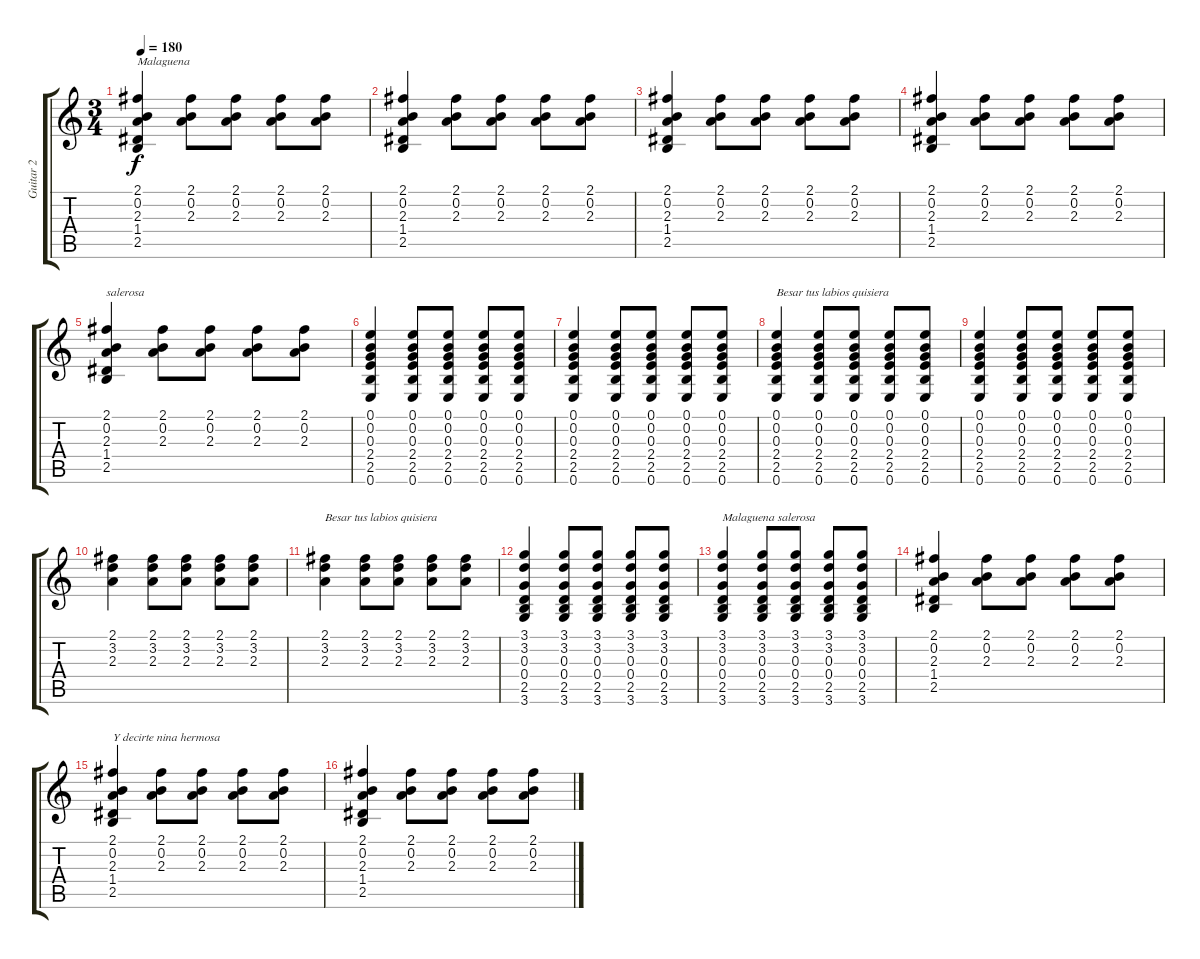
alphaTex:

\track ("Guitar 2" "Guitar 2") {instrument acousticguitarnylon}
\staff {score tabs}
\tuning (E4 B3 G3 D3 A2 E2) {hide}
\ts (3 4)
\tempo 180
\clef g2
\ks c
(2.1 0.2 2.3 1.4 2.5).4{txt "Malaguena" dy f} (2.1 0.2 2.3).8 (2.1 0.2 2.3).8 (2.1 0.2 2.3).8 (2.1 0.2 2.3).8 |
(2.1 0.2 2.3 1.4 2.5).4 (2.1 0.2 2.3).8 (2.1 0.2 2.3).8 (2.1 0.2 2.3).8 (2.1 0.2 2.3).8 |
(2.1 0.2 2.3 1.4 2.5).4 (2.1 0.2 2.3).8 (2.1 0.2 2.3).8 (2.1 0.2 2.3).8 (2.1 0.2 2.3).8 |
(2.1 0.2 2.3 1.4 2.5).4 (2.1 0.2 2.3).8 (2.1 0.2 2.3).8 (2.1 0.2 2.3).8 (2.1 0.2 2.3).8 |
(2.1 0.2 2.3 1.4 2.5).4{txt "salerosa"} (2.1 0.2 2.3).8 (2.1 0.2 2.3).8 (2.1 0.2 2.3).8 (2.1 0.2 2.3).8 |
(0.1 0.2 0.3 2.4 2.5 0.6).4 (0.1 0.2 0.3 2.4 2.5 0.6).8 (0.1 0.2 0.3 2.4 2.5 0.6).8 (0.1 0.2 0.3 2.4 2.5 0.6).8 (0.1 0.2 0.3 2.4 2.5 0.6).8 |
(0.1 0.2 0.3 2.4 2.5 0.6).4 (0.1 0.2 0.3 2.4 2.5 0.6).8 (0.1 0.2 0.3 2.4 2.5 0.6).8 (0.1 0.2 0.3 2.4 2.5 0.6).8 (0.1 0.2 0.3 2.4 2.5 0.6).8 |
(0.1 0.2 0.3 2.4 2.5 0.6).4{txt "Besar tus labios quisiera"} (0.1 0.2 0.3 2.4 2.5 0.6).8 (0.1 0.2 0.3 2.4 2.5 0.6).8 (0.1 0.2 0.3 2.4 2.5 0.6).8 (0.1 0.2 0.3 2.4 2.5 0.6).8 |
(0.1 0.2 0.3 2.4 2.5 0.6).4 (0.1 0.2 0.3 2.4 2.5 0.6).8 (0.1 0.2 0.3 2.4 2.5 0.6).8 (0.1 0.2 0.3 2.4 2.5 0.6).8 (0.1 0.2 0.3 2.4 2.5 0.6).8 |
(2.1 3.2 2.3).4 (2.1 3.2 2.3).8 (2.1 3.2 2.3).8 (2.1 3.2 2.3).8 (2.1 3.2 2.3).8 |
(2.1 3.2 2.3).4{txt "Besar tus labios quisiera"} (2.1 3.2 2.3).8 (2.1 3.2 2.3).8 (2.1 3.2 2.3).8 (2.1 3.2 2.3).8 |
(3.1 3.2 0.3 0.4 2.5 3.6).4 (3.1 3.2 0.3 0.4 2.5 3.6).8 (3.1 3.2 0.3 0.4 2.5 3.6).8 (3.1 3.2 0.3 0.4 2.5 3.6).8 (3.1 3.2 0.3 0.4 2.5 3.6).8 |
(3.1 3.2 0.3 0.4 2.5 3.6).4{txt "Malaguena salerosa"} (3.1 3.2 0.3 0.4 2.5 3.6).8 (3.1 3.2 0.3 0.4 2.5 3.6).8 (3.1 3.2 0.3 0.4 2.5 3.6).8 (3.1 3.2 0.3 0.4 2.5 3.6).8 |
(2.1 0.2 2.3 1.4 2.5).4 (2.1 0.2 2.3).8 (2.1 0.2 2.3).8 (2.1 0.2 2.3).8 (2.1 0.2 2.3).8 |
(2.1 0.2 2.3 1.4 2.5).4{txt "Y decirte nina hermosa"} (2.1 0.2 2.3).8 (2.1 0.2 2.3).8 (2.1 0.2 2.3).8 (2.1 0.2 2.3).8 |
(2.1 0.2 2.3 1.4 2.5).4 (2.1 0.2 2.3).8 (2.1 0.2 2.3).8 (2.1 0.2 2.3).8 (2.1 0.2 2.3).8
